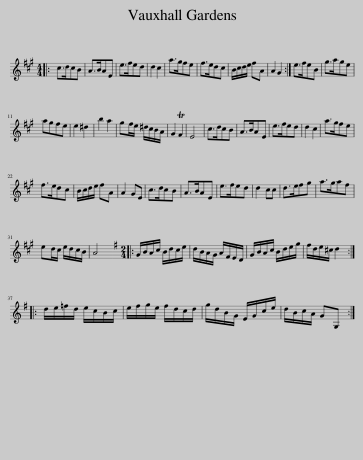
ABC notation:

X:1
L:1/8
M:4/4
I:linebreak $
K:A
V:1 treble
V:1
|: c>dcB | A>BAE | e>fed | d2 c2 | a>gfe | %5
 f>edc | B/c/d/e/ fA | A2 G2 :| e>feB | g>age |$ %10
 agfe | e2 ^d2 | b2 a2 | gf/e/ ^d/c/B/A/ | G2 TF2 | %15
 E4 | c>dcB | A>BAE | e>fed | d2 c2 | %20
 a>gfe |$ f>edc | B/c/d/e/ fA | A2 GE | c>dcB | %25
 A>BAE | e>fed | d2 cc | d>efg | a>gaf |$ %30
 ed/c/ e/d/c/B/ | A4 |:[K:G][M:2/4] G/B/A/c/ B/d/c/e/ | d/B/A/G/ A/F/E/D/ | G/B/A/c/ B/d/e/g/ | %35
 f/d/e/^c/ d2 ::$ d/e/=f/d/ e/c/B/c/ | e/f/g/e/ f/d/c/d/ | g/d/B/G/ E/G/c/e/ | d/B/c/A/ GG, :| %40
